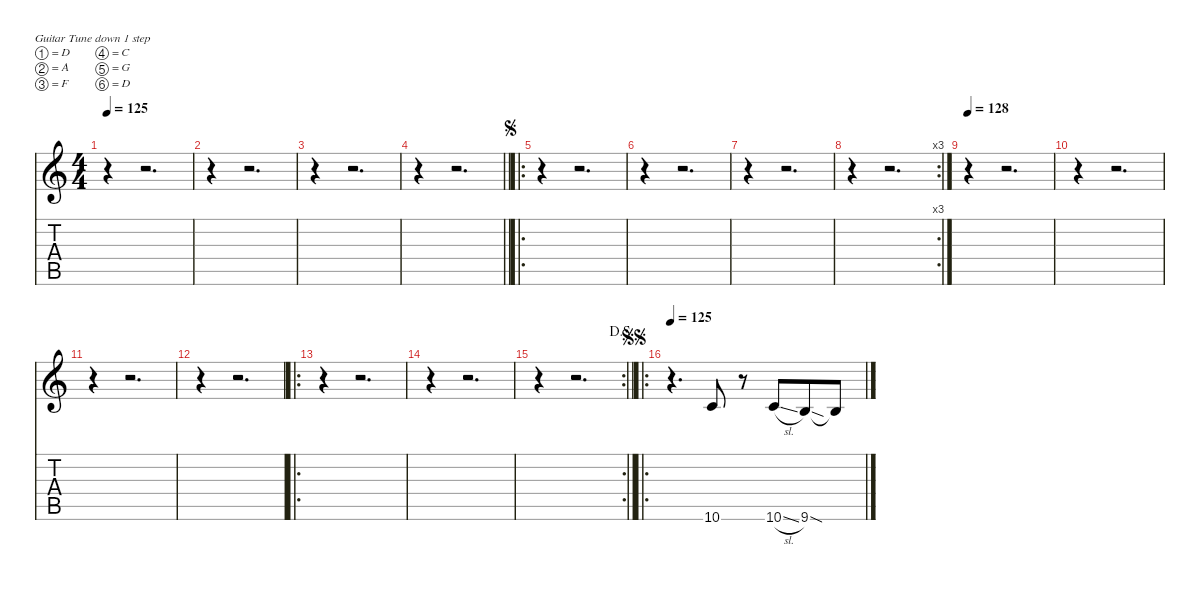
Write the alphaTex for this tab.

\defaultSystemsLayout 4
\hideDynamics
\bracketExtendMode nobrackets
\singleTrackTrackNamePolicy hidden
\multiTrackTrackNamePolicy hidden
\firstSystemTrackNameMode fullname
\firstSystemTrackNameOrientation horizontal
\otherSystemsTrackNameOrientation horizontal
\track ("Track 3" "dist.guit.") {instrument distortionguitar}
\staff {score tabs}
\tuning (D4 A3 F3 C3 G2 D2)
\ts (4 4)
\beaming (8 2 2 2 2)
\tempo 125
\clef g2
\ks c
r.4{dy f instrument distortionguitar} r.2{d} |
r.4 r.2{d} |
r.4 r.2{d} |
\barLineRight lightlight
r.4 r.2{d} |
\ro
\jump segno
r.4 r.2{d} |
r.4 r.2{d} |
r.4 r.2{d} |
\rc 3
r.4 r.2{d} |
\tempo 128
r.4 r.2{d} |
r.4 r.2{d} |
r.4 r.2{d} |
r.4 r.2{d} |
\ro
r.4 r.2{d} |
r.4 r.2{d} |
\rc 2
\jump dalsegno
\barLineRight lightlight
r.4 r.2{d} |
\ro
\jump segnosegno
\tempo 125
r.4{d} 10.6.8 r.8 10.6{sl}.8{beam merge} 9.6{sod}.8 9.6{t}.8
